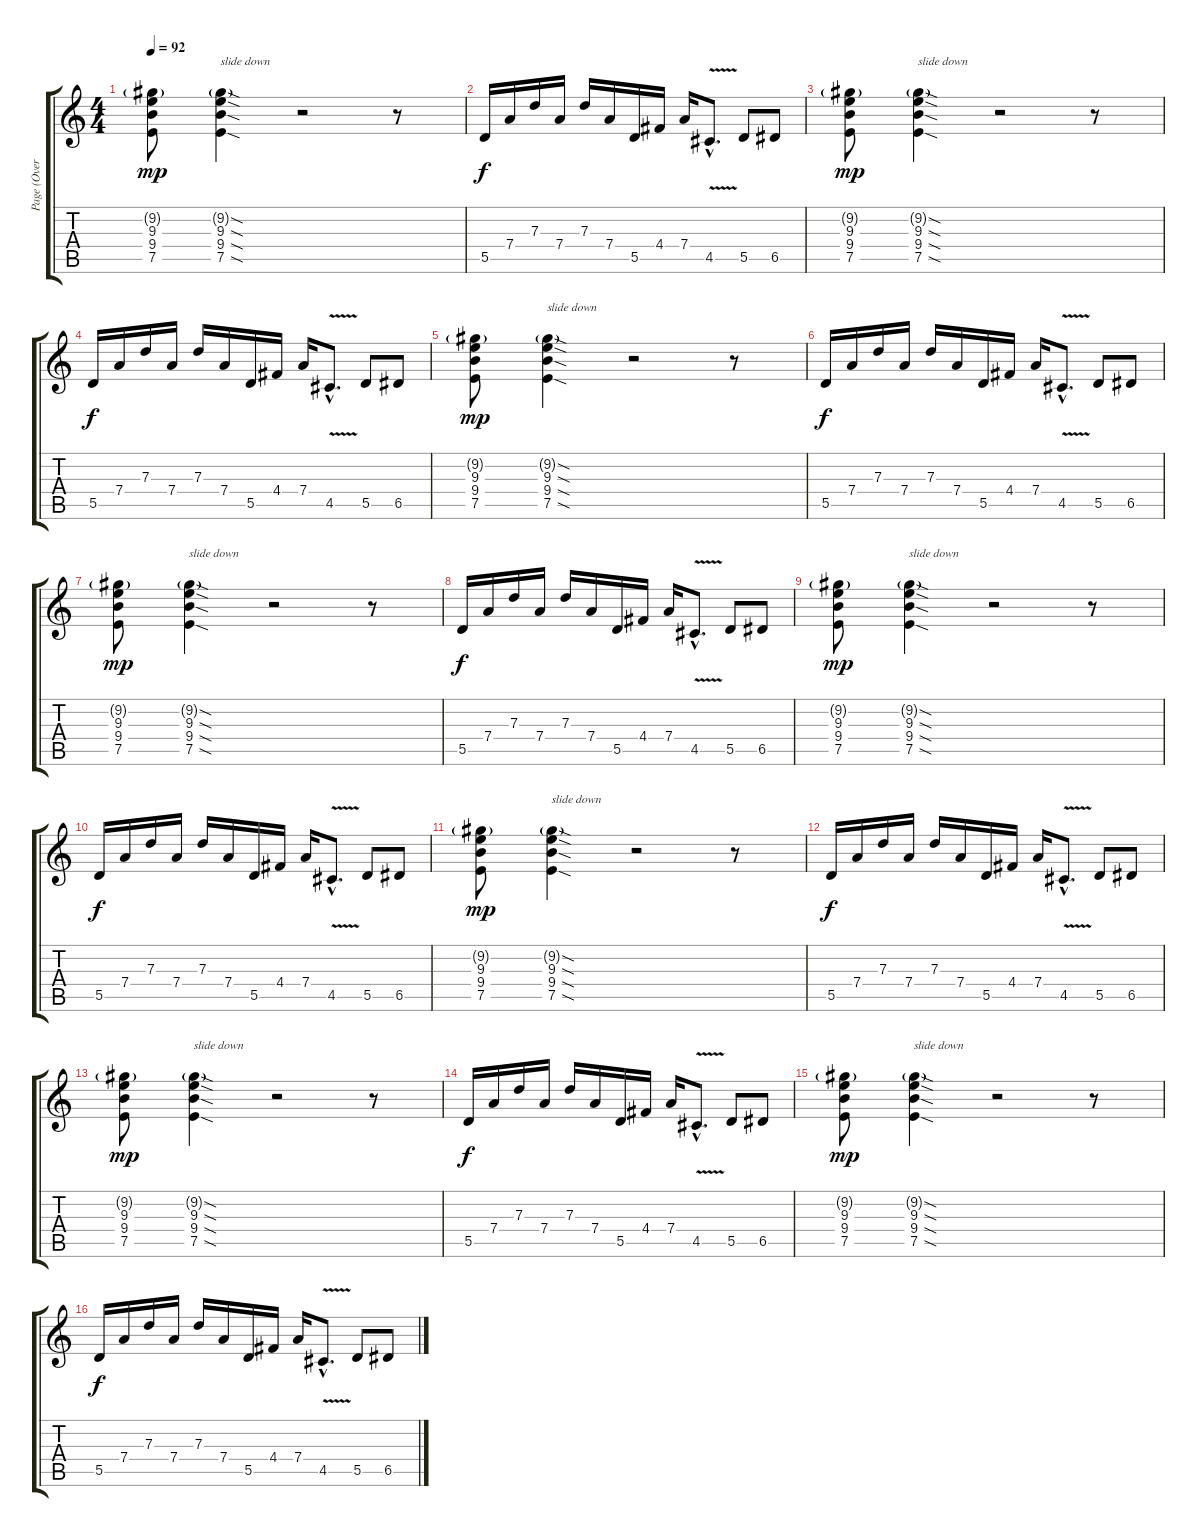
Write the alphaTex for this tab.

\track ("Page (Overdriven Guitar)" "Page (Over") {instrument overdrivenguitar}
\staff {score tabs}
\tuning (E4 B3 G3 D3 A2 E2) {hide}
\ts (4 4)
\tempo 92
\clef g2
\ks c
(9.2{g} 9.3 9.4 7.5).8{dy mp} (9.2{sod g} 9.3{sod} 9.4{sod} 7.5{sod}).4{txt "slide down"} r.2 r.8 |
5.5.16{dy f} 7.4.16 7.3.16 7.4.16 7.3.16 7.4.16 5.5.16 4.4.16 7.4.16 4.5{v hac}.8{d} 5.5.8 6.5.8 |
(9.2{g} 9.3 9.4 7.5).8{dy mp} (9.2{sod g} 9.3{sod} 9.4{sod} 7.5{sod}).4{txt "slide down"} r.2 r.8 |
5.5.16{dy f} 7.4.16 7.3.16 7.4.16 7.3.16 7.4.16 5.5.16 4.4.16 7.4.16 4.5{v hac}.8{d} 5.5.8 6.5.8 |
(9.2{g} 9.3 9.4 7.5).8{dy mp} (9.2{sod g} 9.3{sod} 9.4{sod} 7.5{sod}).4{txt "slide down"} r.2 r.8 |
5.5.16{dy f} 7.4.16 7.3.16 7.4.16 7.3.16 7.4.16 5.5.16 4.4.16 7.4.16 4.5{v hac}.8{d} 5.5.8 6.5.8 |
(9.2{g} 9.3 9.4 7.5).8{dy mp} (9.2{sod g} 9.3{sod} 9.4{sod} 7.5{sod}).4{txt "slide down"} r.2 r.8 |
5.5.16{dy f} 7.4.16 7.3.16 7.4.16 7.3.16 7.4.16 5.5.16 4.4.16 7.4.16 4.5{v hac}.8{d} 5.5.8 6.5.8 |
(9.2{g} 9.3 9.4 7.5).8{dy mp} (9.2{sod g} 9.3{sod} 9.4{sod} 7.5{sod}).4{txt "slide down"} r.2 r.8 |
5.5.16{dy f} 7.4.16 7.3.16 7.4.16 7.3.16 7.4.16 5.5.16 4.4.16 7.4.16 4.5{v hac}.8{d} 5.5.8 6.5.8 |
(9.2{g} 9.3 9.4 7.5).8{dy mp} (9.2{sod g} 9.3{sod} 9.4{sod} 7.5{sod}).4{txt "slide down"} r.2 r.8 |
5.5.16{dy f} 7.4.16 7.3.16 7.4.16 7.3.16 7.4.16 5.5.16 4.4.16 7.4.16 4.5{v hac}.8{d} 5.5.8 6.5.8 |
(9.2{g} 9.3 9.4 7.5).8{dy mp} (9.2{sod g} 9.3{sod} 9.4{sod} 7.5{sod}).4{txt "slide down"} r.2 r.8 |
5.5.16{dy f} 7.4.16 7.3.16 7.4.16 7.3.16 7.4.16 5.5.16 4.4.16 7.4.16 4.5{v hac}.8{d} 5.5.8 6.5.8 |
(9.2{g} 9.3 9.4 7.5).8{dy mp} (9.2{sod g} 9.3{sod} 9.4{sod} 7.5{sod}).4{txt "slide down"} r.2 r.8 |
5.5.16{dy f} 7.4.16 7.3.16 7.4.16 7.3.16 7.4.16 5.5.16 4.4.16 7.4.16 4.5{v hac}.8{d} 5.5.8 6.5.8
